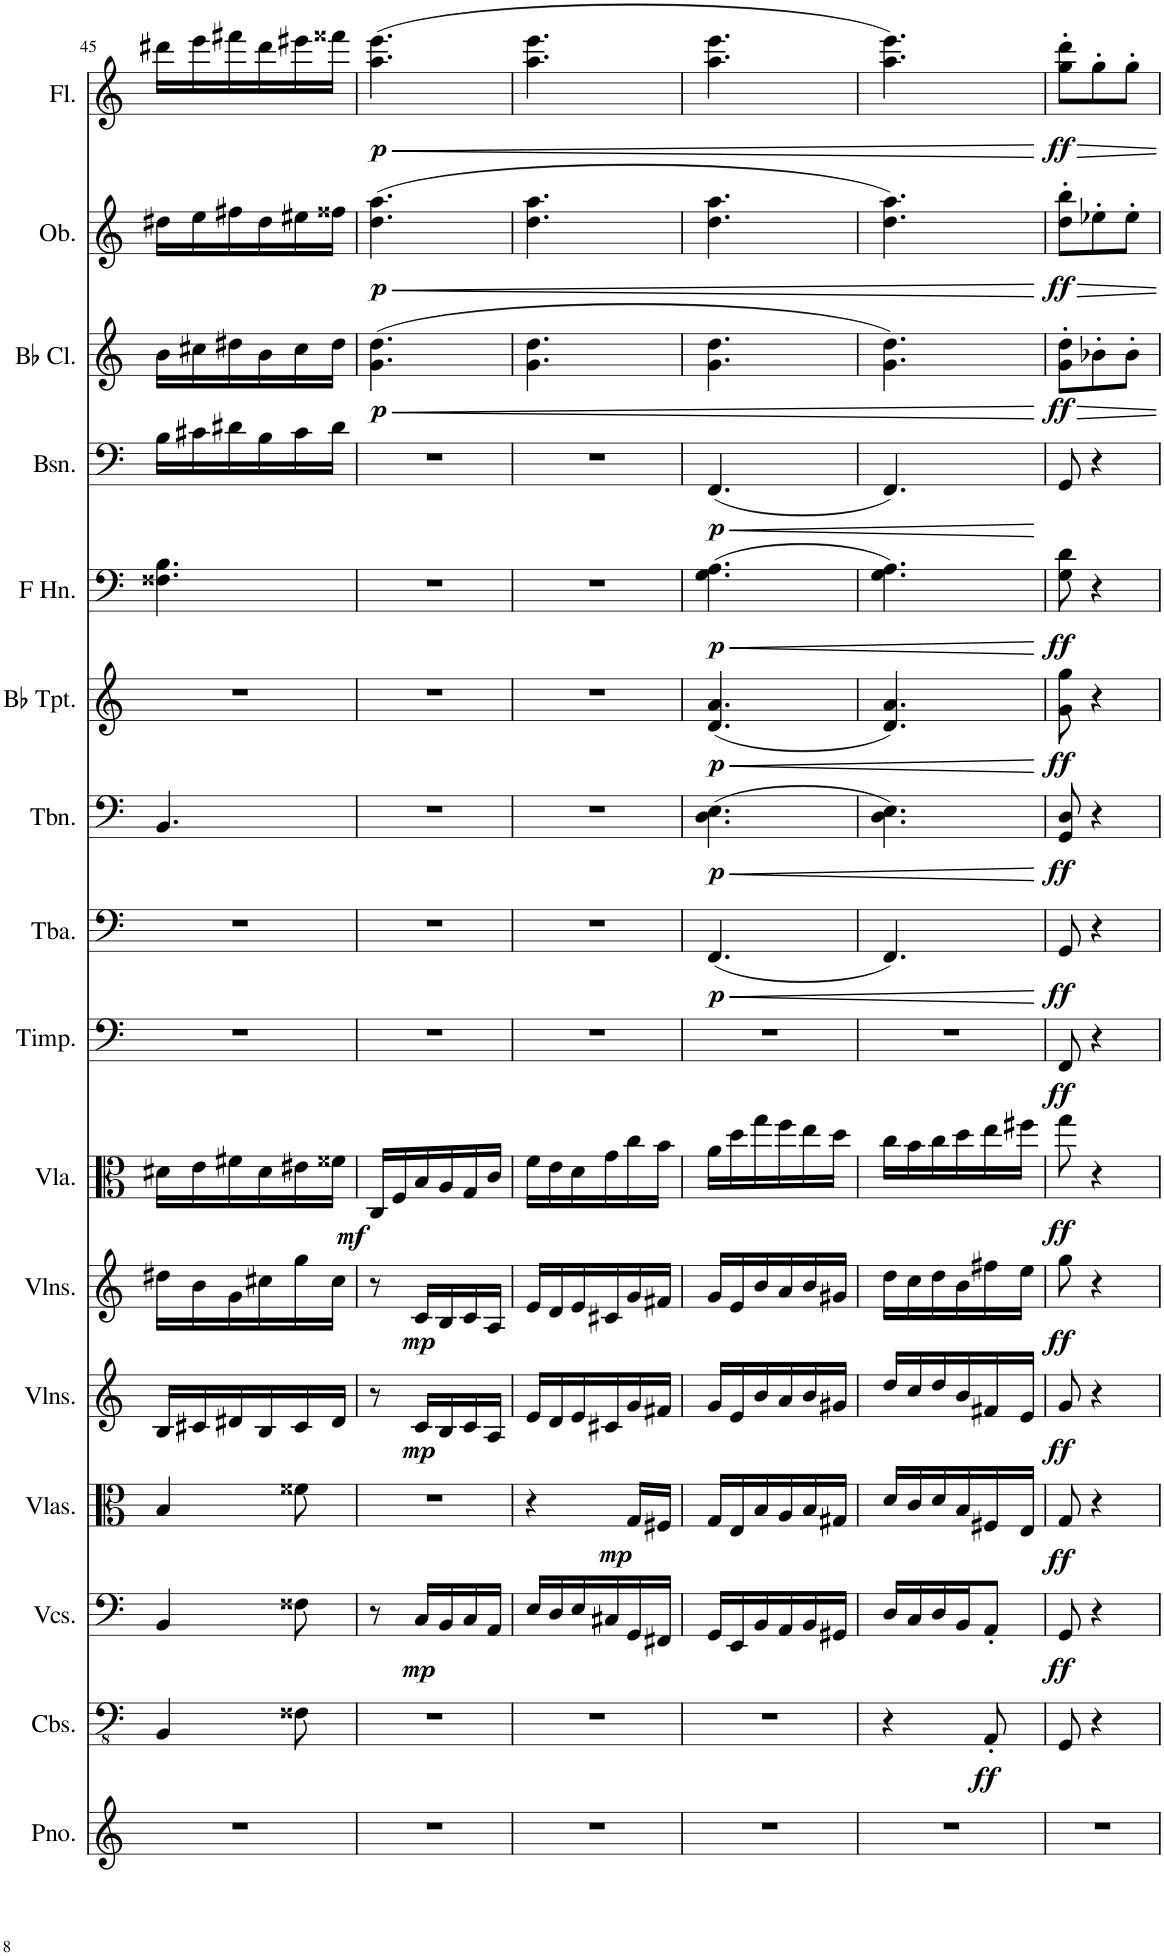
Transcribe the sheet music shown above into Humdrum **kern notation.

**kern	**kern	**dynam	**kern	**dynam	**kern	**dynam	**kern	**dynam	**kern	**dynam	**kern	**dynam	**kern	**dynam	**kern	**dynam	**kern	**dynam	**kern	**dynam	**kern	**dynam	**kern	**dynam	**kern	**dynam	**kern	**dynam	**kern	**dynam
*part16	*part15	*part15	*part14	*part14	*part13	*part13	*part12	*part12	*part11	*part11	*part10	*part10	*part9	*part9	*part8	*part8	*part7	*part7	*part6	*part6	*part5	*part5	*part4	*part4	*part3	*part3	*part2	*part2	*part1	*part1
*staff16	*staff15	*staff15	*staff14	*staff14	*staff13	*staff13	*staff12	*staff12	*staff11	*staff11	*staff10	*staff10	*staff9	*staff9	*staff8	*staff8	*staff7	*staff7	*staff6	*staff6	*staff5	*staff5	*staff4	*staff4	*staff3	*staff3	*staff2	*staff2	*staff1	*staff1
*I"Piano	*I"Contrabasses	*	*I"Violoncellos	*	*I"Violas	*	*I"Violins	*	*I"Violins	*	*I"Viola	*	*I"Timpani	*	*I"Tuba	*	*I"Trombone	*	*I"Bb Trumpet	*	*I"Horn in F	*	*I"Bassoon	*	*I"Bb Clarinet	*	*I"Oboe	*	*I"Flute	*
*I'Pno.	*I'Cbs.	*	*I'Vcs.	*	*I'Vlas.	*	*I'Vlns.	*	*I'Vlns.	*	*I'Vla.	*	*I'Timp.	*	*I'Tba.	*	*I'Tbn.	*	*I'Bb Tpt.	*	*	*	*I'Bsn.	*	*I'Bb Cl.	*	*I'Ob.	*	*I'Fl.	*
!!LO:PB:g=z
*clefG2	*clefFv4	*	*clefF4	*	*clefC3	*	*clefG2	*	*clefG2	*	*clefC3	*	*clefF4	*	*clefF4	*	*clefF4	*	*clefG2	*	*clefF4	*	*clefF4	*	*clefG2	*	*clefG2	*	*clefG2	*
*	*	*	*	*	*	*	*	*	*	*	*	*	*	*	*	*	*	*	*ITrd1c2	*	*ITrd4c7	*	*	*	*ITrd1c2	*	*	*	*	*
*k[]	*k[]	*	*k[]	*	*k[]	*	*k[]	*	*k[]	*	*k[]	*	*k[]	*	*k[]	*	*k[]	*	*k[]	*	*k[]	*	*k[]	*	*k[]	*	*k[]	*	*k[]	*
*M3/8	*M3/8	*	*M3/8	*	*M3/8	*	*M3/8	*	*M3/8	*	*M3/8	*	*M3/8	*	*M3/8	*	*M3/8	*	*M3/8	*	*M3/8	*	*M3/8	*	*M3/8	*	*M3/8	*	*M3/8	*
=45	=45	=45	=45	=45	=45	=45	=45	=45	=45	=45	=45	=45	=45	=45	=45	=45	=45	=45	=45	=45	=45	=45	=45	=45	=45	=45	=45	=45	=45	=45
4.r	4BBB/	.	4BB/	.	4B/	.	16B/LL	.	16dd#X\LL	.	16d#X\LL	.	4.r	.	4.r	.	4.BB/	.	4.r	.	4.F##X\ 4.B\	.	16B\LL	.	16b\LL	.	16dd#X\LL	.	16ddd#X\LL	.
.	.	.	.	.	.	.	16c#X/	.	16b\	.	16e\	.	.	.	.	.	.	.	.	.	.	.	16c#X\	.	16cc#X\	.	16ee\	.	16eee\	.
.	.	.	.	.	.	.	16d#X/	.	16g\	.	16f#X\	.	.	.	.	.	.	.	.	.	.	.	16d#X\	.	16dd#X\	.	16ff#X\	.	16fff#X\	.
.	.	.	.	.	.	.	16B/	.	16cc#X\	.	16d#\	.	.	.	.	.	.	.	.	.	.	.	16B\	.	16b\	.	16dd#\	.	16ddd#\	.
.	8FF##X\	.	8F##X\	.	8f##X\	.	16c#/	.	16gg\	.	16e#X\	.	.	.	.	.	.	.	.	.	.	.	16c#\	.	16cc#\	.	16ee#X\	.	16eee#X\	.
.	.	.	.	.	.	.	16d#/JJ	.	16cc#\JJ	.	16f##X\JJ	.	.	.	.	.	.	.	.	.	.	.	16d#\JJ	.	16dd#\JJ	.	16ff##X\JJ	.	16fff##X\JJ	.
=46	=46	=46	=46	=46	=46	=46	=46	=46	=46	=46	=46	=46	=46	=46	=46	=46	=46	=46	=46	=46	=46	=46	=46	=46	=46	=46	=46	=46	=46	=46
!	!	!	!	!	!	!	!	!	!	!	!	!LO:DY:b	!	!	!	!	!	!	!	!	!	!	!	!	!	!LO:HP:b	!	!LO:HP:b	!	!LO:HP:b
!	!	!	!	!	!	!	!	!	!	!	!	!	!	!	!	!	!	!	!	!	!	!	!	!	!	!LO:DY:n=1:b	!	!LO:DY:n=1:b	!	!LO:DY:n=1:b
4.r	4.r	.	8r	.	4.r	.	8r	.	8r	.	16C/LL	mf	4.r	.	4.r	.	4.r	.	4.r	.	4.r	.	4.r	.	(4.g\ 4.dd\	< p	(4.dd\ 4.aa\	< p	(4.aa\ 4.eee\	< p
.	.	.	.	.	.	.	.	.	.	.	16F/	.	.	.	.	.	.	.	.	.	.	.	.	.	.	.	.	.	.	.
!	!	!	!	!LO:DY:b	!	!	!	!LO:DY:b	!	!LO:DY:b	!	!	!	!	!	!	!	!	!	!	!	!	!	!	!	!	!	!	!	!
.	.	.	16C/LL	mp	.	.	16c/LL	mp	16c/LL	mp	16B/	.	.	.	.	.	.	.	.	.	.	.	.	.	.	.	.	.	.	.
.	.	.	16BB/	.	.	.	16B/	.	16B/	.	16A/	.	.	.	.	.	.	.	.	.	.	.	.	.	.	.	.	.	.	.
.	.	.	16C/	.	.	.	16c/	.	16c/	.	16G/	.	.	.	.	.	.	.	.	.	.	.	.	.	.	.	.	.	.	.
.	.	.	16AA/JJ	.	.	.	16A/JJ	.	16A/JJ	.	16c/JJ	.	.	.	.	.	.	.	.	.	.	.	.	.	.	.	.	.	.	.
=47	=47	=47	=47	=47	=47	=47	=47	=47	=47	=47	=47	=47	=47	=47	=47	=47	=47	=47	=47	=47	=47	=47	=47	=47	=47	=47	=47	=47	=47	=47
4.r	4.r	.	16E/LL	.	4r	.	16e/LL	.	16e/LL	.	16f\LL	.	4.r	.	4.r	.	4.r	.	4.r	.	4.r	.	4.r	.	4.g\ 4.dd\	.	4.dd\ 4.aa\	.	4.aa\ 4.eee\	.
.	.	.	16D/	.	.	.	16d/	.	16d/	.	16e\	.	.	.	.	.	.	.	.	.	.	.	.	.	.	.	.	.	.	.
.	.	.	16E/	.	.	.	16e/	.	16e/	.	16d\	.	.	.	.	.	.	.	.	.	.	.	.	.	.	.	.	.	.	.
.	.	.	16C#X/	.	.	.	16c#X/	.	16c#X/	.	16g\	.	.	.	.	.	.	.	.	.	.	.	.	.	.	.	.	.	.	.
!	!	!	!	!	!	!LO:DY:b	!	!	!	!	!	!	!	!	!	!	!	!	!	!	!	!	!	!	!	!	!	!	!	!
.	.	.	16GG/	.	16G/LL	mp	16g/	.	16g/	.	16cc\	.	.	.	.	.	.	.	.	.	.	.	.	.	.	.	.	.	.	.
.	.	.	16FF#X/JJ	.	16F#X/JJ	.	16f#X/JJ	.	16f#X/JJ	.	16b\JJ	.	.	.	.	.	.	.	.	.	.	.	.	.	.	.	.	.	.	.
=48	=48	=48	=48	=48	=48	=48	=48	=48	=48	=48	=48	=48	=48	=48	=48	=48	=48	=48	=48	=48	=48	=48	=48	=48	=48	=48	=48	=48	=48	=48
!	!	!	!	!	!	!	!	!	!	!	!	!	!	!	!	!LO:HP:b	!	!LO:HP:b	!	!LO:HP:b	!	!LO:HP:b	!	!LO:HP:b	!	!	!	!	!	!
!	!	!	!	!	!	!	!	!	!	!	!	!	!	!	!	!LO:DY:n=1:b	!	!LO:DY:n=1:b	!	!LO:DY:n=1:b	!	!LO:DY:n=1:b	!	!LO:DY:n=1:b	!	!	!	!	!	!
4.r	4.r	.	16GG/LL	.	16G/LL	.	16g/LL	.	16g/LL	.	16a\LL	.	4.r	.	(4.FF/	< p	(4.D\ 4.E\	< p	(4.d/ 4.a/	< p	(4.G\ 4.A\	< p	(4.FF/	< p	4.g\ 4.dd\	.	4.dd\ 4.aa\	.	4.aa\ 4.eee\	.
.	.	.	16EE/	.	16E/	.	16e/	.	16e/	.	16dd\	.	.	.	.	.	.	.	.	.	.	.	.	.	.	.	.	.	.	.
.	.	.	16BB/	.	16B/	.	16b/	.	16b/	.	16gg\	.	.	.	.	.	.	.	.	.	.	.	.	.	.	.	.	.	.	.
.	.	.	16AA/	.	16A/	.	16a/	.	16a/	.	16ff\	.	.	.	.	.	.	.	.	.	.	.	.	.	.	.	.	.	.	.
.	.	.	16BB/	.	16B/	.	16b/	.	16b/	.	16ee\	.	.	.	.	.	.	.	.	.	.	.	.	.	.	.	.	.	.	.
.	.	.	16GG#X/JJ	.	16G#X/JJ	.	16g#X/JJ	.	16g#X/JJ	.	16dd\JJ	.	.	.	.	.	.	.	.	.	.	.	.	.	.	.	.	.	.	.
=49	=49	=49	=49	=49	=49	=49	=49	=49	=49	=49	=49	=49	=49	=49	=49	=49	=49	=49	=49	=49	=49	=49	=49	=49	=49	=49	=49	=49	=49	=49
4.r	4r	.	16D/LL	.	16d/LL	.	16dd/LL	.	16dd\LL	.	16cc\LL	.	4.r	.	4.FF/)	.	4.D\ 4.E\)	.	4.d/ 4.a/)	.	4.G\ 4.A\)	.	4.FF/)	.	4.g\ 4.dd\)	.	4.dd\ 4.aa\)	.	4.aa\ 4.eee\)	.
.	.	.	16C/	.	16c/	.	16cc/	.	16cc\	.	16b\	.	.	.	.	.	.	.	.	.	.	.	.	.	.	.	.	.	.	.
.	.	.	16D/	.	16d/	.	16dd/	.	16dd\	.	16cc\	.	.	.	.	.	.	.	.	.	.	.	.	.	.	.	.	.	.	.
.	.	.	16BB/J	.	16B/	.	16b/	.	16b\	.	16dd\	.	.	.	.	.	.	.	.	.	.	.	.	.	.	.	.	.	.	.
!	!	!LO:DY:b	!	!	!	!	!	!	!	!	!	!	!	!	!	!	!	!	!	!	!	!	!	!	!	!	!	!	!	!
.	8AAA'/	ff	8AA'/J	.	16F#X/	.	16f#X/	.	16ff#X\	.	16ee\	.	.	.	.	.	.	.	.	.	.	.	.	.	.	.	.	.	.	.
.	.	.	.	.	16E/JJ	.	16e/JJ	.	16ee\JJ	.	16ff#X\JJ	.	.	.	.	.	.	.	.	.	.	.	.	.	.	.	.	.	.	.
.	.	.	.	.	.	.	.	.	.	.	.	.	.	.	.	[	.	[	.	[	.	[	.	[	.	[	.	[	.	[
=50	=50	=50	=50	=50	=50	=50	=50	=50	=50	=50	=50	=50	=50	=50	=50	=50	=50	=50	=50	=50	=50	=50	=50	=50	=50	=50	=50	=50	=50	=50
!	!	!	!	!LO:DY:b	!	!LO:DY:b	!	!LO:DY:b	!	!LO:DY:b	!	!LO:DY:b	!	!LO:DY:b	!	!LO:DY:b	!	!LO:DY:b	!	!LO:DY:b	!	!LO:DY:b	!	!	!	!LO:DY:b	!	!LO:DY:b	!	!LO:DY:b
4.r	8GGG/	.	8GG/	ff	8G/	ff	8g/	ff	8gg\	ff	8gg\	ff	8FF/	ff	8GG/	ff	8GG/ 8D/	ff	8g\ 8gg\	ff	8G\ 8d\	ff	8GG/	.	8g\' 8dd\'L	ff	8dd\' 8bb\'L	ff	8gg\' 8ddd\'L	ff
.	4r	.	4r	.	4r	.	4r	.	4r	.	4r	.	4r	.	4r	.	4r	.	4r	.	4r	.	4r	.	8b-X'\	.	8ee-X'\	.	8gg'\	.
.	.	.	.	.	.	.	.	.	.	.	.	.	.	.	.	.	.	.	.	.	.	.	.	.	8b-'\J	.	8ee-'\J	.	8gg'\J	.
=	=	=	=	=	=	=	=	=	=	=	=	=	=	=	=	=	=	=	=	=	=	=	=	=	=	=	=	=	=	=
*-	*-	*-	*-	*-	*-	*-	*-	*-	*-	*-	*-	*-	*-	*-	*-	*-	*-	*-	*-	*-	*-	*-	*-	*-	*-	*-	*-	*-	*-	*-
